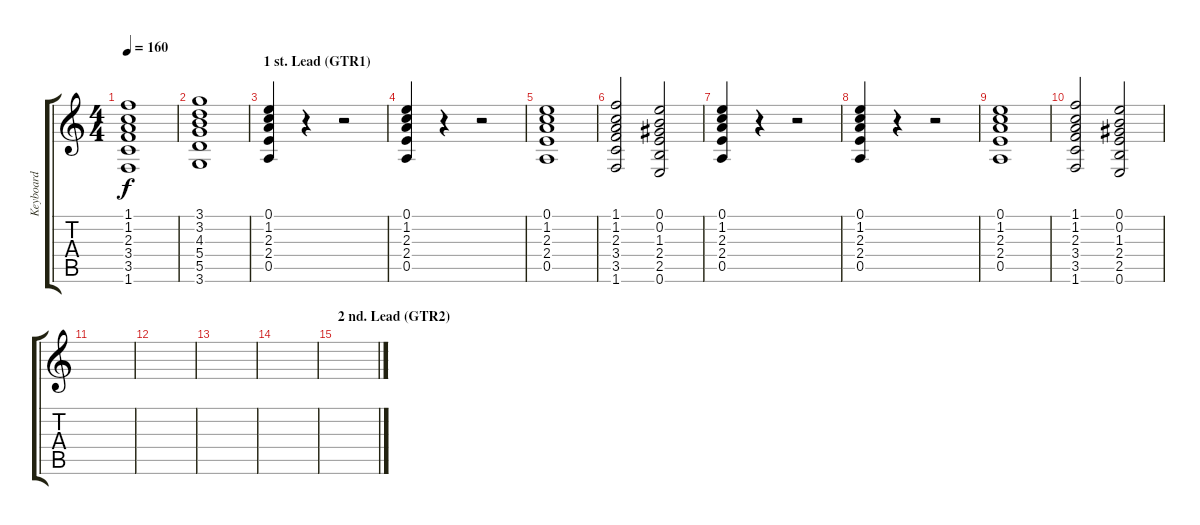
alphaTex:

\track ("Keyboard" "Keyboard") {instrument panflute}
\staff {score tabs}
\tuning (E5 B4 G4 D4 A3 E3) {hide}
\ts (4 4)
\tempo 160
\clef g2
\ks c
(1.1 1.2 2.3 3.4 3.5 1.6).1{dy f} |
(3.1 3.2 4.3 5.4 5.5 3.6).1 |
\section ("" "1 st. Lead (GTR1)")
(0.1 1.2 2.3 2.4 0.5).4 r.4 r.2 |
(0.1 1.2 2.3 2.4 0.5).4 r.4 r.2 |
(0.1 1.2 2.3 2.4 0.5).1 |
(1.1 1.2 2.3 3.4 3.5 1.6).2 (0.1 0.2 1.3 2.4 2.5 0.6).2 |
(0.1 1.2 2.3 2.4 0.5).4 r.4 r.2 |
(0.1 1.2 2.3 2.4 0.5).4 r.4 r.2 |
(0.1 1.2 2.3 2.4 0.5).1 |
(1.1 1.2 2.3 3.4 3.5 1.6).2 (0.1 0.2 1.3 2.4 2.5 0.6).2 |
|
|
|
|
\section ("" "2 nd. Lead (GTR2)")
